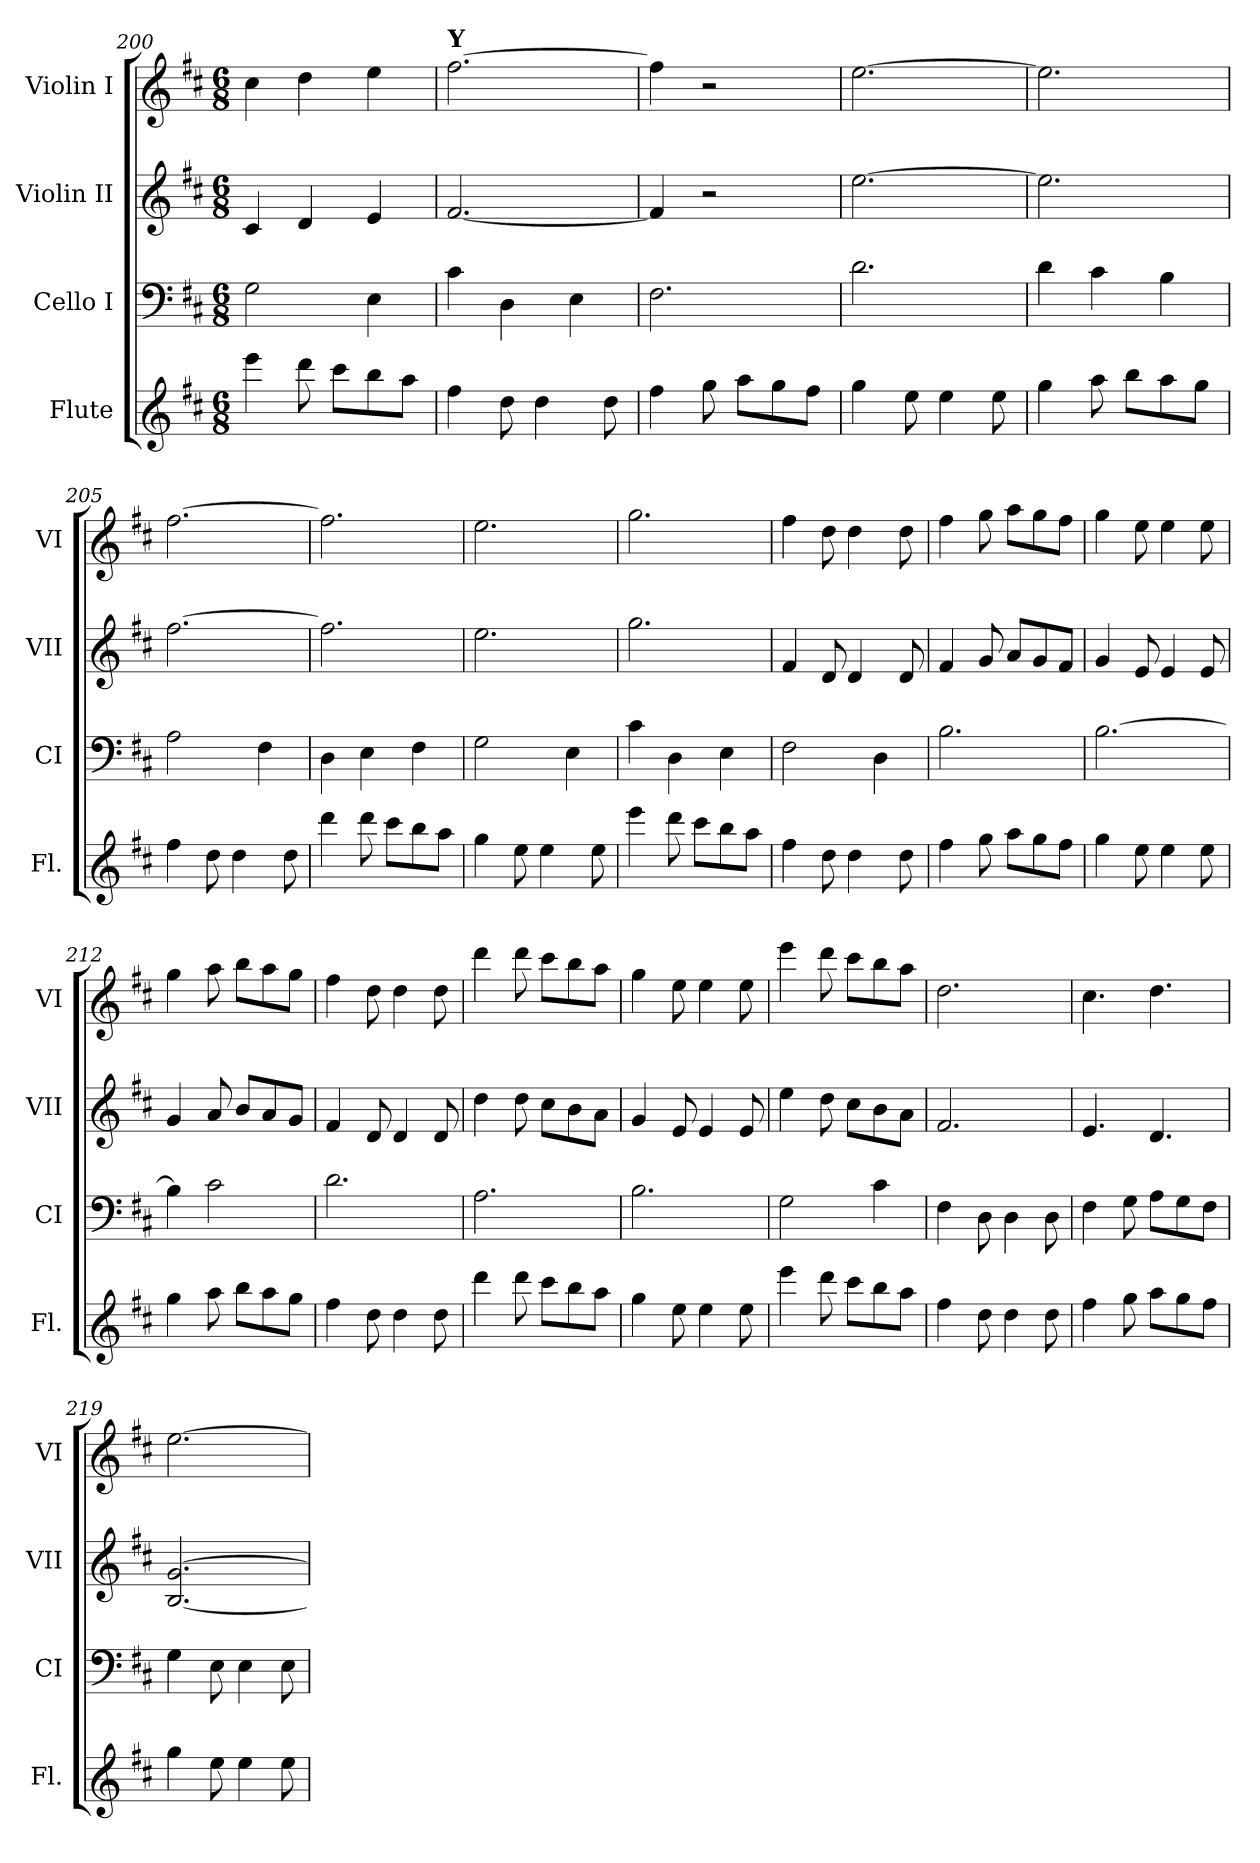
**kern	**kern	**kern	**kern
*part4	*part3	*part2	*part1
*staff4	*staff3	*staff2	*staff1
*I"Flute	*I"Cello I	*I"Violin II	*I"Violin I
*I'Fl.	*I'CI	*I'VII	*I'VI
!!LO:PB:g=z
*clefG2	*clefF4	*clefG2	*clefG2
*k[f#c#]	*k[f#c#]	*k[f#c#]	*k[f#c#]
*M6/8	*M6/8	*M6/8	*M6/8
=200	=200	=200	=200
4eee\	2G\	4c#/	4cc#\
8ddd\	.	4d/	4dd\
8ccc#\L	.	.	.
8bb\	4E\	4e/	4ee\
8aa\J	.	.	.
=201	=201	=201	=201
!	!	!	!LO:TX:a:B:t=Y
4ff#\	4c#\	[2.f#/	[2.ff#\
8dd\	4D\	.	.
4dd\	.	.	.
.	4E\	.	.
8dd\	.	.	.
=202	=202	=202	=202
4ff#\	2.F#\	4f#/]	4ff#\]
8gg\	.	2r	2r
8aa\L	.	.	.
8gg\	.	.	.
8ff#\J	.	.	.
=203	=203	=203	=203
4gg\	2.d\	[2.ee\	[2.ee\
8ee\	.	.	.
4ee\	.	.	.
8ee\	.	.	.
=204	=204	=204	=204
4gg\	4d\	2.ee\]	2.ee\]
8aa\	4c#\	.	.
8bb\L	.	.	.
8aa\	4B\	.	.
8gg\J	.	.	.
=205	=205	=205	=205
4ff#\	2A\	[2.ff#\	[2.ff#\
8dd\	.	.	.
4dd\	.	.	.
.	4F#\	.	.
8dd\	.	.	.
=206	=206	=206	=206
4ddd\	4D\	2.ff#\]	2.ff#\]
8ddd\	4E\	.	.
8ccc#\L	.	.	.
8bb\	4F#\	.	.
8aa\J	.	.	.
!!LO:LB:g=z
=207	=207	=207	=207
4gg\	2G\	2.ee\	2.ee\
8ee\	.	.	.
4ee\	.	.	.
.	4E\	.	.
8ee\	.	.	.
=208	=208	=208	=208
4eee\	4c#\	2.gg\	2.gg\
8ddd\	4D\	.	.
8ccc#\L	.	.	.
8bb\	4E\	.	.
8aa\J	.	.	.
=209	=209	=209	=209
4ff#\	2F#\	4f#/	4ff#\
8dd\	.	8d/	8dd\
4dd\	.	4d/	4dd\
.	4D\	.	.
8dd\	.	8d/	8dd\
=210	=210	=210	=210
4ff#\	2.B\	4f#/	4ff#\
8gg\	.	8g/	8gg\
8aa\L	.	8a/L	8aa\L
8gg\	.	8g/	8gg\
8ff#\J	.	8f#/J	8ff#\J
=211	=211	=211	=211
4gg\	[2.B\	4g/	4gg\
8ee\	.	8e/	8ee\
4ee\	.	4e/	4ee\
8ee\	.	8e/	8ee\
=212	=212	=212	=212
4gg\	4B\]	4g/	4gg\
8aa\	2c#\	8a/	8aa\
8bb\L	.	8b/L	8bb\L
8aa\	.	8a/	8aa\
8gg\J	.	8g/J	8gg\J
=213	=213	=213	=213
4ff#\	2.d\	4f#/	4ff#\
8dd\	.	8d/	8dd\
4dd\	.	4d/	4dd\
8dd\	.	8d/	8dd\
!!LO:LB:g=z
=214	=214	=214	=214
4ddd\	2.A\	4dd\	4ddd\
8ddd\	.	8dd\	8ddd\
8ccc#\L	.	8cc#\L	8ccc#\L
8bb\	.	8b\	8bb\
8aa\J	.	8a\J	8aa\J
=215	=215	=215	=215
4gg\	2.B\	4g/	4gg\
8ee\	.	8e/	8ee\
4ee\	.	4e/	4ee\
8ee\	.	8e/	8ee\
=216	=216	=216	=216
4eee\	2G\	4ee\	4eee\
8ddd\	.	8dd\	8ddd\
8ccc#\L	.	8cc#\L	8ccc#\L
8bb\	4c#\	8b\	8bb\
8aa\J	.	8a\J	8aa\J
=217	=217	=217	=217
4ff#\	4F#\	2.f#/	2.dd\
8dd\	8D\	.	.
4dd\	4D\	.	.
8dd\	8D\	.	.
=218	=218	=218	=218
4ff#\	4F#\	4.e/	4.cc#\
8gg\	8G\	.	.
8aa\L	8A\L	4.d/	4.dd\
8gg\	8G\	.	.
8ff#\J	8F#\J	.	.
=219	=219	=219	=219
4gg\	4G\	[2.B/ [2.g/	[2.ee\
8ee\	8E\	.	.
4ee\	4E\	.	.
8ee\	8E\	.	.
=	=	=	=
*-	*-	*-	*-
